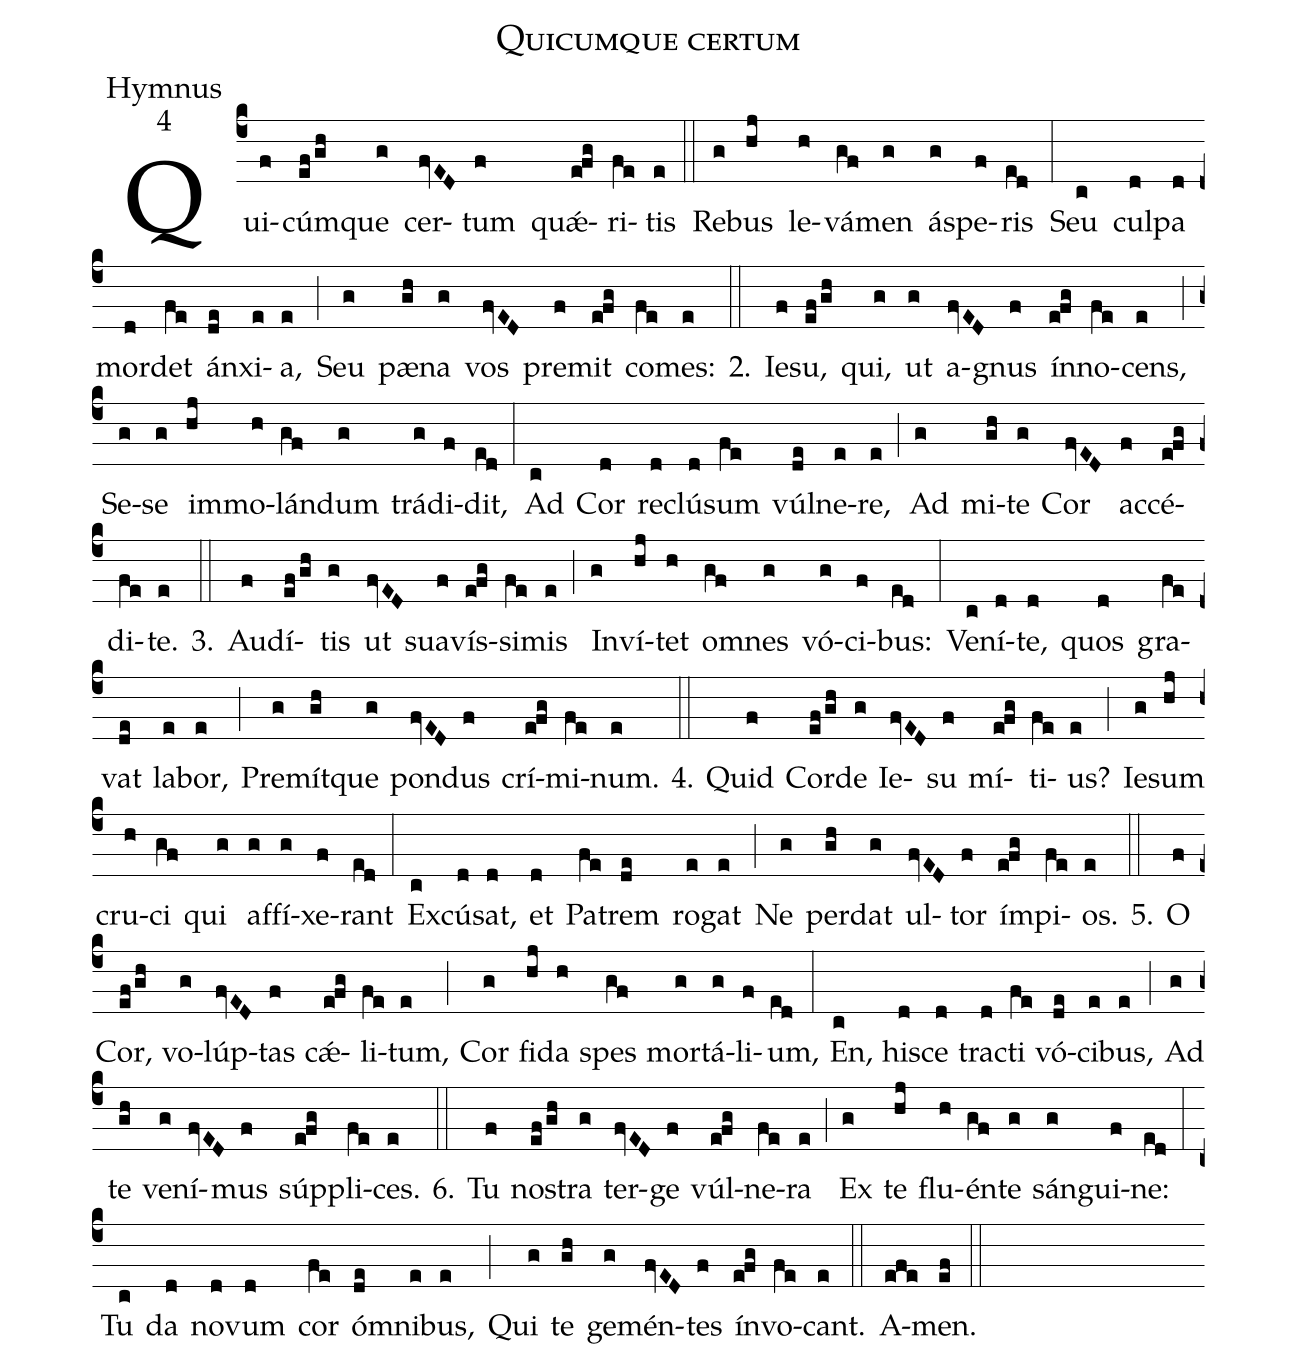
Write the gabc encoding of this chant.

name:Quicumque certum;
office-part:Hymnus;
mode:4;
%%
(c4) Qui(f)cúm(ef/gh)que(g) cer(fvED)tum(f) qu{<sp>'ae</sp>}(e!fg)ri(fe)tis(e) (::)
Re(g)bus(hj) le(h)vá(gf)men(g) á(g)spe(f)ris(ed) (:)
Seu(c) cul(d)pa(d) mor(d)det(fe) án(de)xi(e)a,(e) (;) Seu(g) pæ(gh)na(g) vos(fvED) pre(f)mit(e!fg) co(fe)mes:(e) 2.(::) Ie(f)su,(ef/gh) qui,(g) ut(g) a(fvED)gnus(f) ín(e!fg)no(fe)cens,(e) (;) Se(g)se(g) im(hj)mo(h)lán(gf)dum(g) trá(g)di(f)dit,(ed) (:)
Ad(c) Cor(d) re(d)clú(d)sum(fe) vúl(de)ne(e)re,(e) (;) Ad(g) mi(gh)te(g) Cor(fvED) ac(f)cé(e!fg)di(fe)te.(e) 3.(::) Au(f)dí(ef/gh)tis(g) ut(fvED) sua(f)vís(e!fg)si(fe)mis(e) (;) In(g)ví(hj)tet(h) o(gf)mnes(g) vó(g)ci(f)bus:(ed) (:)
Ve(c)ní(d)te,(d) quos(d) gra(fe)vat(de) la(e)bor,(e) (;) Pre(g)mít(gh)que(g) pon(fvED)dus(f) crí(e!fg)mi(fe)num.(e) 4.(::) Quid(f) Cor(ef/gh)de(g) Ie(fvED)su(f) mí(e!fg)ti(fe)us?(e) (;) Ie(g)sum(hj) cru(h)ci(gf) qui(g) af(g)fí(g)xe(f)rant(ed) (:)
Ex(c)cú(d)sat,(d) et(d) Pa(fe)trem(de) ro(e)gat(e) (;) Ne(g) per(gh)dat(g) ul(fvED)tor(f) ím(e!fg)pi(fe)os.(e) 5.(::) O(f) Cor,(ef/gh) vo(g)lúp(fvED)tas(f) c{<sp>'ae</sp>}(e!fg)li(fe)tum,(e) (;) Cor(g) fi(hj)da(h) spes(gf) mor(g)tá(g)li(f)um,(ed) (:)
En,(c) hi(d)sce(d) tra(d)cti(fe) vó(de)ci(e)bus,(e) (;) Ad(g) te(gh) ve(g)ní(fvED)mus(f) súp(e!fg)pli(fe)ces.(e) 6.(::) Tu(f) no(ef/gh)stra(g) ter(fvED)ge(f) vúl(e!fg)ne(fe)ra(e) (;) Ex(g) te(hj) flu(h)én(gf)te(g) sán(g)gui(f)ne:(ed) (:)
Tu(c) da(d) no(d)vum(d) cor(fe) ó(de)mni(e)bus,(e) (;) Qui(g) te(gh) ge(g)mén(fvED)tes(f) ín(e!fg)vo(fe)cant.(e) (::)
A(efe)men.(ef) (::)
